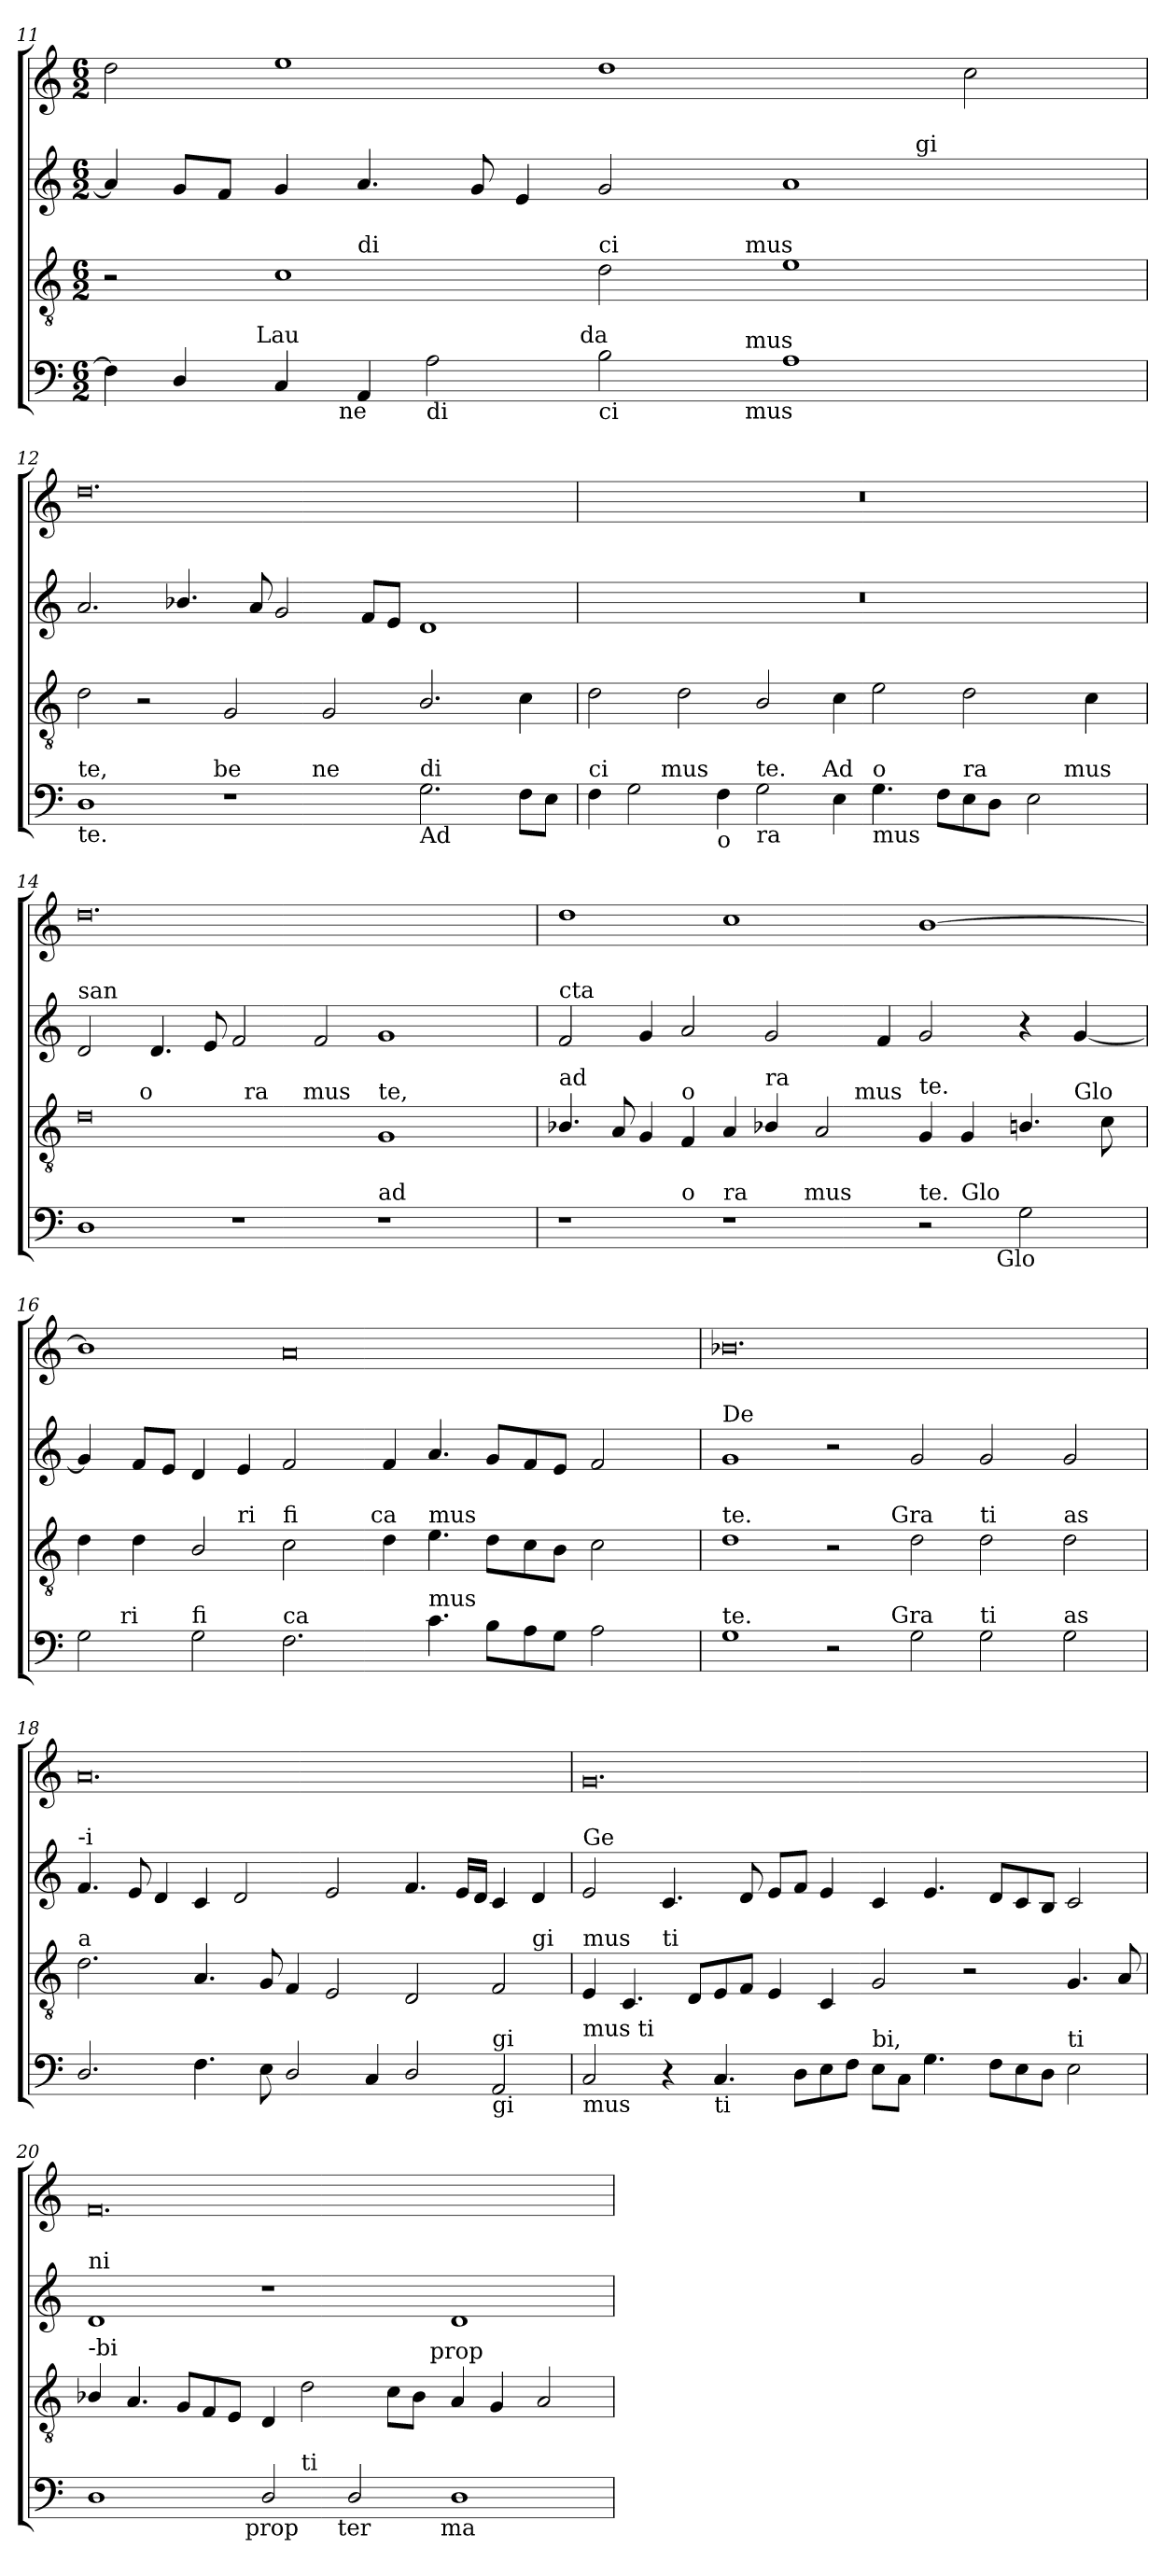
**kern	**kern	**kern	**kern
*part4	*part3	*part2	*part1
*staff4	*staff3	*staff2	*staff1
*clefF4	*clefGv2	*clefG2	*clefG2
*k[]	*k[]	*k[]	*k[]
*C:	*C:	*C:	*C:
*M6/2	*M6/2	*M6/2	*M6/2
=11	=11	=11	=11
!	!	!LO:TX:a:t=fu	!
*^	*^	*^	*
*	*^	*	*^	*	*	*
*	*	*^	*	*	*	*	*	*
4F\]	4...ryy	2ryy	1ryy	2r	2.ryy	1ryy	4a/]	1ryy	2dd\
4D/	.	.	.	.	.	.	8g/L	.	.
.	.	.	.	.	.	.	8f/J	.	.
!	!LO:TX:a:t=Lau	!	!	!	!	!	!	!	!
.	1ryy	.	.	.	.	.	.	.	.
4C/	.	8..ryy	.	1c	.	.	4g/	.	1ee
!	!	!LO:TX:b:t=ne	!	!	!	!	!	!	!
.	.	1ryy	.	.	.	.	.	.	.
!	!	!	!	!	!LO:TX:a:t=di	!	!	!	!
4AA/	.	.	.	.	1ryy	.	4.a/	.	.
!LO:TX:b:t=di	!	!	!	!	!	!	!	!	!
2A\	.	.	2ryy	.	.	2ryy	.	1ryy	.
.	.	.	.	.	.	.	8g/	.	.
.	.	.	.	.	.	.	4e/	.	.
!	!LO:TX:a:t=da	!	!	!	!	!	!	!	!
.	1ryy	.	.	.	.	.	.	.	.
!	!	!	!	!LO:TX:a:t=ci	!	!	!	!	!
!LO:TX:b:t=ci	!	!	!	!	!	!	!	!	!
2B\	.	.	4ryy	2d\	.	4ryy	2g/	.	1dd
.	.	1ryy	.	.	.	.	.	.	.
.	.	.	8ryy	.	1ryy	8ryy	.	.	.
.	.	.	32ryy	.	.	32ryy	.	.	.
!	!	!	!	!	!	!LO:TX:a:t=mus	!	!	!
!	!	!	!LO:TX:a:t=mus	!	!	!	!	!	!
!	!	!	!LO:TX:b:t=mus	!	!	!	!	!	!
.	.	.	1ryy	.	.	1ryy	.	.	.
1A	.	.	.	1e	.	.	1a	4ryy	.
.	.	.	.	.	.	.	.	8ryy	.
.	.	.	.	.	.	.	.	32ryy	.
!	!	!	!	!	!	!	!	!LO:TX:a:t=gi	!
.	.	.	.	.	.	.	.	2ryy	.
.	2ryy	.	.	.	.	.	.	.	.
.	.	.	.	.	.	.	.	.	2cc\
.	.	4ryy	.	.	.	.	.	.	.
.	.	.	.	.	4ryy	.	.	.	.
.	.	.	16.ryy	.	.	16.ryy	.	16.ryy	.
.	32ryy	32ryy	.	.	.	.	.	.	.
!!LO:LB:g=z
=12	=12	=12	=12	=12	=12	=12	=12	=12	=12
!	!	!	!	!	!	!	!LO:TX:a:t=mus	!	!
!	!	!	!	!LO:TX:a:t=te.	!	!	!	!	!
!LO:TX:b:t=te.	!	!	!	!	!	!	!	!	!
!LO:TX:a:t=te,	!	!	!	!	!	!	!	!	!
*	*	*v	*v	*	*	*	*v	*v	*
*	*	*	*v	*v	*v	*	*
1D	2ryy	1ryy	2d\	2.a/	0.dd
.	4...ryy	.	2r	.	.
.	.	.	.	4.b-X/	.
!	!LO:TX:a:t=be	!	!	!	!
.	1ryy	.	.	.	.
1r	.	4...ryy	2G/	.	.
.	.	.	.	8a/	.
.	.	.	.	2g/	.
!	!	!LO:TX:a:t=ne	!	!	!
.	.	1ryy	.	.	.
.	.	.	2G/	.	.
.	.	.	.	8f/L	.
.	.	.	.	8e/J	.
.	1ryy	.	.	.	.
!LO:TX:a:t=di	!	!	!	!	!
!LO:TX:b:t=Ad	!	!	!	!	!
2.G\	.	.	2.B/	1d	.
.	.	2ryy	.	.	.
8F\L	.	.	4c\	.	.
8E\J	.	.	.	.	.
.	32ryy	32ryy	.	.	.
=13	=13	=13	=13	=13	=13
!LO:TX:a:t=ci	!	!	!	!	!
*	*	*^	*	*	*
4F\	4..ryy	1ryy	1ryy	2d\	0.r	0.r
2G\	.	.	.	.	.	.
!	!LO:TX:a:t=mus	!	!	!	!	!
.	1ryy	.	.	.	.	.
.	.	.	.	2d\	.	.
!LO:TX:b:t=o	!	!	!	!	!	!
4F\	.	.	.	.	.	.
!LO:TX:a:t=te.	!	!	!	!	!	!
!LO:TX:b:t=ra	!	!	!	!	!	!
2G\	.	4...ryy	1ryy	2B/	.	.
.	1ryy	.	.	.	.	.
!	!	!LO:TX:a:t=Ad	!	!	!	!
.	.	1ryy	.	.	.	.
4E\	.	.	.	4c\	.	.
!LO:TX:b:t=mus	!	!	!	!	!	!
!LO:TX:a:t=o	!	!	!	!	!	!
4.G\	.	.	.	2e\	.	.
.	.	.	2ryy	.	.	.
8F\L	.	.	.	.	.	.
!LO:TX:a:t=ra	!	!	!	!	!	!
8E\	.	.	.	2d\	.	.
8D\J	.	.	.	.	.	.
.	2ryy	.	.	.	.	.
.	.	2ryy	.	.	.	.
2E\	.	.	8ryy	.	.	.
.	.	.	32ryy	.	.	.
!	!	!	!LO:TX:a:t=mus	!	!	!
.	.	.	4ryy	.	.	.
.	.	.	.	4c\	.	.
.	.	.	16.ryy	.	.	.
.	16ryy	.	.	.	.	.
.	.	32ryy	.	.	.	.
!!LO:LB:g=z
=14	=14	=14	=14	=14	=14	=14
!	!	!	!	!	!LO:TX:a:t=san	!
!	!	!	!	!LO:TX:a:t=Ad	!	!
!LO:TX:b:t=te.	!	!	!	!	!	!
!LO:TX:a:t=te,	!	!	!	!	!	!
*	*	*	*	*^	*	*
*v	*v	*v	*v	*	*^	*	*
1D	0d	4...ryy	1ryy	2d/	0.dd
!	!	!LO:TX:a:t=o	!	!	!
.	.	1ryy	.	.	.
.	.	.	.	4.d/	.
.	.	.	.	8e/	.
1r	.	.	32ryy	2f/	.
!	!	!	!LO:TX:a:t=ra	!	!
.	.	.	1ryy	.	.
!	!	!LO:TX:a:t=mus	!	!	!
.	.	1ryy	.	.	.
.	.	.	.	2f/	.
!	!LO:TX:a:t=te,	!	!	!	!
!LO:TX:a:t=ad	!	!	!	!	!
1r	1G	.	.	1g	.
.	.	.	2ryy	.	.
.	.	2ryy	.	.	.
.	.	.	4...ryy	.	.
.	.	32ryy	.	.	.
=15	=15	=15	=15	=15	=15
!	!	!	!	!LO:TX:a:t=cta	!
!	!LO:TX:a:t=ad	!	!	!	!
*^	*	*	*	*	*
*	*^	*	*	*	*	*
*	*	*^	*	*	*	*	*
*	*	*	*^	*	*	*	*	*
1r	2.ryy	1ryy	1ryy	1ryy	4.B-X/	1ryy	1ryy	2f/	1dd
.	.	.	.	.	8A/	.	.	.	.
.	.	.	.	.	4G/	.	.	4g/	.
!	!	!	!	!	!LO:TX:a:t=o	!	!	!	!
!	!LO:TX:a:t=o	!	!	!	!	!	!	!	!
.	1ryy	.	.	.	4F/	.	.	2a/	.
!LO:TX:a:t=ra	!	!	!	!	!	!	!	!	!
1r	.	4...ryy	1ryy	1ryy	4A/	2ryy	1..ryy	.	1cc
!	!	!	!	!	!LO:TX:a:t=ra	!	!	!	!
.	.	.	.	.	4B-X/	.	.	2g/	.
!	!	!LO:TX:a:t=mus	!	!	!	!	!	!	!
.	.	1ryy	.	.	.	.	.	.	.
.	.	.	.	.	2A/	8ryy	.	.	.
.	.	.	.	.	.	32ryy	.	.	.
!	!	!	!	!	!	!LO:TX:a:t=mus	!	!	!
.	.	.	.	.	.	1ryy	.	.	.
.	1ryy	.	.	.	.	.	.	4f/	.
!	!	!	!	!	!LO:TX:a:t=te.	!	!	!	!
!LO:TX:a:t=te.	!	!	!	!	!	!	!	!	!
2r	.	.	4ryy	4..ryy	4G/	.	.	2g/	[<1b
!	!	!	!LO:TX:a:t=Glo	!	!	!	!	!	!
.	.	.	2.ryy	.	4G/	.	.	.	.
!	!	!	!	!LO:TX:b:t=Glo	!	!	!	!	!
.	.	.	.	2ryy	.	.	.	.	.
.	.	2ryy	.	.	.	.	.	.	.
2G\	.	.	.	.	4.Bn/	.	.	4r	.
.	.	.	.	.	.	4ryy	.	.	.
!	!	!	!	!	!	!	!LO:TX:a:t=Glo	!	!
.	4ryy	.	.	.	.	.	4ryy	[<4g/	.
.	.	.	.	.	8c\	.	.	.	.
.	.	.	.	.	.	16.ryy	.	.	.
.	.	.	.	16ryy	.	.	.	.	.
.	.	32ryy	.	.	.	.	.	.	.
*	*v	*v	*v	*v	*	*	*	*	*
!!LO:LB:g=z
=16	=16	=16	=16	=16	=16	=16
2G\	8..ryy	4d\	2.ryy	1ryy	4g/]	1b]
!	!LO:TX:a:t=ri	!	!	!	!	!
.	1ryy	.	.	.	.	.
.	.	4d\	.	.	8f/L	.
.	.	.	.	.	8e/J	.
!LO:TX:a:t=fi	!	!	!	!	!	!
2G\	.	2B/	.	.	4d/	.
!	!	!	!LO:TX:a:t=ri	!	!	!
.	.	.	1ryy	.	4e/	.
!	!	!LO:TX:a:t=fi	!	!	!	!
!LO:TX:a:t=ca	!	!	!	!	!	!
2.F\	.	2c\	.	4...ryy	2f/	0a
.	1ryy	.	.	.	.	.
!	!	!	!	!LO:TX:a:t=ca	!	!
.	.	.	.	1ryy	.	.
.	.	4d\	.	.	4f/	.
!	!	!LO:TX:a:t=mus	!	!	!	!
!LO:TX:a:t=mus	!	!	!	!	!	!
4.c\	.	4.e\	1ryy	.	4.a/	.
8B\L	.	8d\L	.	.	8g/L	.
.	2ryy	.	.	.	.	.
8A\	.	8c\	.	.	8f/	.
8G\J	.	8B\J	.	.	8e/J	.
.	.	.	.	2ryy	.	.
2A\	.	2c\	.	.	2f/	.
.	4ryy	.	.	.	.	.
.	.	.	4ryy	.	.	.
.	32ryy	.	.	32ryy	.	.
=17	=17	=17	=17	=17	=17	=17
!	!	!	!	!	!LO:TX:a:t=De	!
!	!	!LO:TX:a:t=te.	!	!	!	!
!LO:TX:a:t=te.	!	!	!	!	!	!
*	*	*	*v	*v	*	*
1G	1ryy	1d	1ryy	1g	0.b-X
2r	4..ryy	2r	4..ryy	2r	.
!	!	!	!LO:TX:a:t=Gra	!	!
!	!LO:TX:a:t=Gra	!	!	!	!
.	1ryy	.	1ryy	.	.
2G\	.	2d\	.	2g/	.
!	!	!LO:TX:a:t=ti	!	!	!
!LO:TX:a:t=ti	!	!	!	!	!
2G\	.	2d\	.	2g/	.
.	2ryy	.	2ryy	.	.
!	!	!LO:TX:a:t=as	!	!	!
!LO:TX:a:t=as	!	!	!	!	!
2G\	.	2d\	.	2g/	.
.	16ryy	.	16ryy	.	.
!!LO:PB:g=z
=18	=18	=18	=18	=18	=18
!	!	!	!	!LO:TX:a:t=-i	!
!	!	!LO:TX:a:t=a	!	!	!
!LO:TX:b:t=a	!	!	!	!	!
!LO:TX:a:t=a	!	!	!	!	!
*v	*v	*	*	*	*
2.D/	2.d\	1ryy	4.f/	0.a
.	.	.	8e/	.
.	.	.	4d/	.
4.F\	4.A/	.	4c/	.
.	.	1..ryy	2d/	.
8E\	8G/	.	.	.
2D/	4F/	.	.	.
.	2E/	.	2e/	.
4C/	.	.	.	.
2D/	2D/	.	4.f/	.
.	.	.	16e/LL	.
.	.	.	16d/JJ	.
!LO:TX:b:t=gi	!	!	!	!
!LO:TX:a:t=gi	!	!	!	!
2AA/	2F/	.	4c/	.
!	!	!LO:TX:a:t=gi	!	!
.	.	4ryy	4d/	.
=19	=19	=19	=19	=19
!	!	!	!LO:TX:a:t=Ge	!
!	!LO:TX:a:t=mus	!	!	!
!LO:TX:b:t=mus	!	!	!	!
!LO:TX:a:t=mus ti	!	!	!	!
2C/	4E/	2ryy	2e/	0.g
.	4.C/	.	.	.
!	!	!LO:TX:a:t=ti	!	!
4r	.	1ryy	4.c/	.
.	8D/L	.	.	.
!LO:TX:b:t=ti	!	!	!	!
4.C/	8E/	.	.	.
.	8F/J	.	8d/	.
.	4E/	.	8e/L	.
8D\L	.	.	8f/J	.
8E\	4C/	.	4e/	.
8F\J	.	.	.	.
!LO:TX:a:t=bi,	!	!	!	!
8E\L	2G/	1.ryy	4c/	.
8C\J	.	.	.	.
4.G\	.	.	4.e/	.
.	2r	.	.	.
8F\L	.	.	8d/L	.
8E\	.	.	8c/	.
8D\J	.	.	8B/J	.
!LO:TX:a:t=ti	!	!	!	!
2E\	4.G/	.	2c/	.
.	8A/	.	.	.
!!LO:LB:g=z
=20	=20	=20	=20	=20
!	!	!	!LO:TX:a:t=ni	!
!	!LO:TX:a:t=-bi	!	!	!
!LO:TX:b:t=-bi	!	!	!	!
!LO:TX:a:t=bi	!	!	!	!
*^	*	*	*	*
*	*^	*	*	*	*
*	*	*^	*	*	*	*
*	*	*	*^	*	*	*	*
1D	2...ryy	1ryy	1ryy	1ryy	4B-X/	1ryy	1d	0.f
.	.	.	.	.	4.A/	.	.	.
.	.	.	.	.	8G/L	.	.	.
.	.	.	.	.	8F/	.	.	.
.	.	.	.	.	8E/J	.	.	.
!	!LO:TX:b:t=prop	!	!	!	!	!	!	!
.	1ryy	.	.	.	.	.	.	.
2D/	.	4ryy	4...ryy	2ryy	4D/	2...ryy	1r	.
!	!	!LO:TX:a:t=ti	!	!	!	!	!	!
.	.	1..ryy	.	.	2d\	.	.	.
!	!	!	!LO:TX:b:t=ter	!	!	!	!	!
.	.	.	1ryy	.	.	.	.	.
2D/	.	.	.	4...ryy	.	.	.	.
.	.	.	.	.	8c\L	.	.	.
.	.	.	.	.	8B-\J	.	.	.
!	!	!	!	!	!	!LO:TX:a:t=prop	!	!
.	1ryy	.	.	.	.	1ryy	.	.
!	!	!	!	!LO:TX:b:t=ma	!	!	!	!
.	.	.	.	1ryy	.	.	.	.
1D	.	.	.	.	4A/	.	1d	.
.	.	.	.	.	4G/	.	.	.
.	.	.	2ryy	.	.	.	.	.
.	.	.	.	.	2A/	.	.	.
.	16ryy	.	.	.	.	16ryy	.	.
.	.	.	32ryy	32ryy	.	.	.	.
*v	*v	*v	*v	*v	*	*	*	*
*	*v	*v	*	*
=	=	=	=
*-	*-	*-	*-
